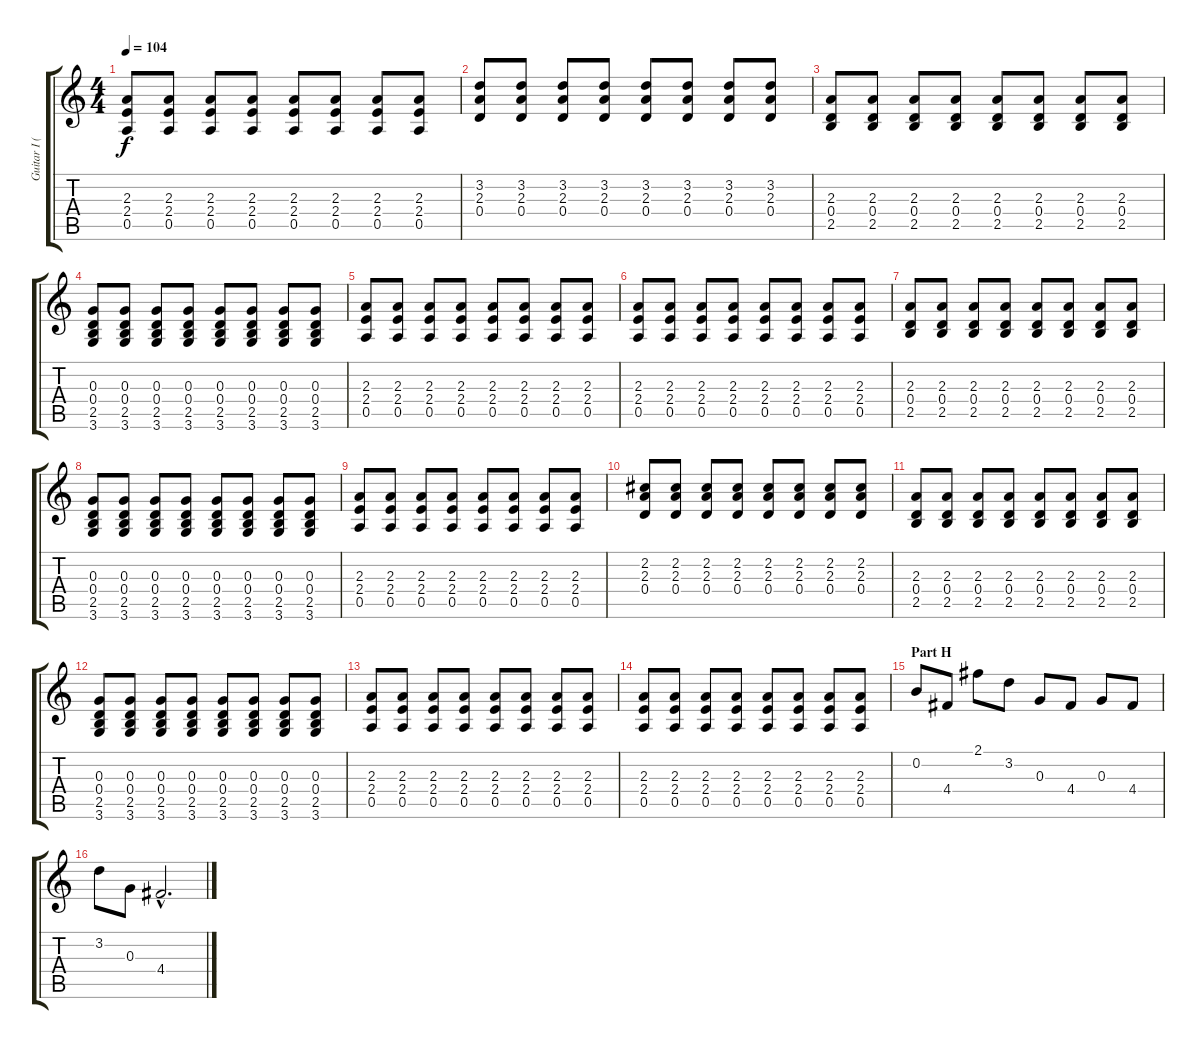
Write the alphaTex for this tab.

\track ("Guitar I (Kaoru)" "Guitar I (") {instrument distortionguitar}
\staff {score tabs}
\tuning (E4 B3 G3 D3 A2 E2) {hide}
\ts (4 4)
\tempo 104
\clef g2
\ks c
(2.3 2.4 0.5).8{dy f} (2.3 2.4 0.5).8 (2.3 2.4 0.5).8 (2.3 2.4 0.5).8 (2.3 2.4 0.5).8 (2.3 2.4 0.5).8 (2.3 2.4 0.5).8 (2.3 2.4 0.5).8 |
(3.2 2.3 0.4).8 (3.2 2.3 0.4).8 (3.2 2.3 0.4).8 (3.2 2.3 0.4).8 (3.2 2.3 0.4).8 (3.2 2.3 0.4).8 (3.2 2.3 0.4).8 (3.2 2.3 0.4).8 |
(2.3 0.4 2.5).8 (2.3 0.4 2.5).8 (2.3 0.4 2.5).8 (2.3 0.4 2.5).8 (2.3 0.4 2.5).8 (2.3 0.4 2.5).8 (2.3 0.4 2.5).8 (2.3 0.4 2.5).8 |
(0.3 0.4 2.5 3.6).8 (0.3 0.4 2.5 3.6).8 (0.3 0.4 2.5 3.6).8 (0.3 0.4 2.5 3.6).8 (0.3 0.4 2.5 3.6).8 (0.3 0.4 2.5 3.6).8 (0.3 0.4 2.5 3.6).8 (0.3 0.4 2.5 3.6).8 |
(2.3 2.4 0.5).8 (2.3 2.4 0.5).8 (2.3 2.4 0.5).8 (2.3 2.4 0.5).8 (2.3 2.4 0.5).8 (2.3 2.4 0.5).8 (2.3 2.4 0.5).8 (2.3 2.4 0.5).8 |
(2.3 2.4 0.5).8 (2.3 2.4 0.5).8 (2.3 2.4 0.5).8 (2.3 2.4 0.5).8 (2.3 2.4 0.5).8 (2.3 2.4 0.5).8 (2.3 2.4 0.5).8 (2.3 2.4 0.5).8 |
(2.3 0.4 2.5).8 (2.3 0.4 2.5).8 (2.3 0.4 2.5).8 (2.3 0.4 2.5).8 (2.3 0.4 2.5).8 (2.3 0.4 2.5).8 (2.3 0.4 2.5).8 (2.3 0.4 2.5).8 |
(0.3 0.4 2.5 3.6).8 (0.3 0.4 2.5 3.6).8 (0.3 0.4 2.5 3.6).8 (0.3 0.4 2.5 3.6).8 (0.3 0.4 2.5 3.6).8 (0.3 0.4 2.5 3.6).8 (0.3 0.4 2.5 3.6).8 (0.3 0.4 2.5 3.6).8 |
(2.3 2.4 0.5).8 (2.3 2.4 0.5).8 (2.3 2.4 0.5).8 (2.3 2.4 0.5).8 (2.3 2.4 0.5).8 (2.3 2.4 0.5).8 (2.3 2.4 0.5).8 (2.3 2.4 0.5).8 |
(2.2 2.3 0.4).8 (2.2 2.3 0.4).8 (2.2 2.3 0.4).8 (2.2 2.3 0.4).8 (2.2 2.3 0.4).8 (2.2 2.3 0.4).8 (2.2 2.3 0.4).8 (2.2 2.3 0.4).8 |
(2.3 0.4 2.5).8 (2.3 0.4 2.5).8 (2.3 0.4 2.5).8 (2.3 0.4 2.5).8 (2.3 0.4 2.5).8 (2.3 0.4 2.5).8 (2.3 0.4 2.5).8 (2.3 0.4 2.5).8 |
(0.3 0.4 2.5 3.6).8 (0.3 0.4 2.5 3.6).8 (0.3 0.4 2.5 3.6).8 (0.3 0.4 2.5 3.6).8 (0.3 0.4 2.5 3.6).8 (0.3 0.4 2.5 3.6).8 (0.3 0.4 2.5 3.6).8 (0.3 0.4 2.5 3.6).8 |
(2.3 2.4 0.5).8 (2.3 2.4 0.5).8 (2.3 2.4 0.5).8 (2.3 2.4 0.5).8 (2.3 2.4 0.5).8 (2.3 2.4 0.5).8 (2.3 2.4 0.5).8 (2.3 2.4 0.5).8 |
(2.3 2.4 0.5).8 (2.3 2.4 0.5).8 (2.3 2.4 0.5).8 (2.3 2.4 0.5).8 (2.3 2.4 0.5).8 (2.3 2.4 0.5).8 (2.3 2.4 0.5).8 (2.3 2.4 0.5).8 |
\section ("" "Part H")
0.2.8 4.4.8 2.1.8 3.2.8 0.3.8 4.4.8 0.3.8 4.4.8 |
3.2.8 0.3.8 4.4{hac}.2{d}
